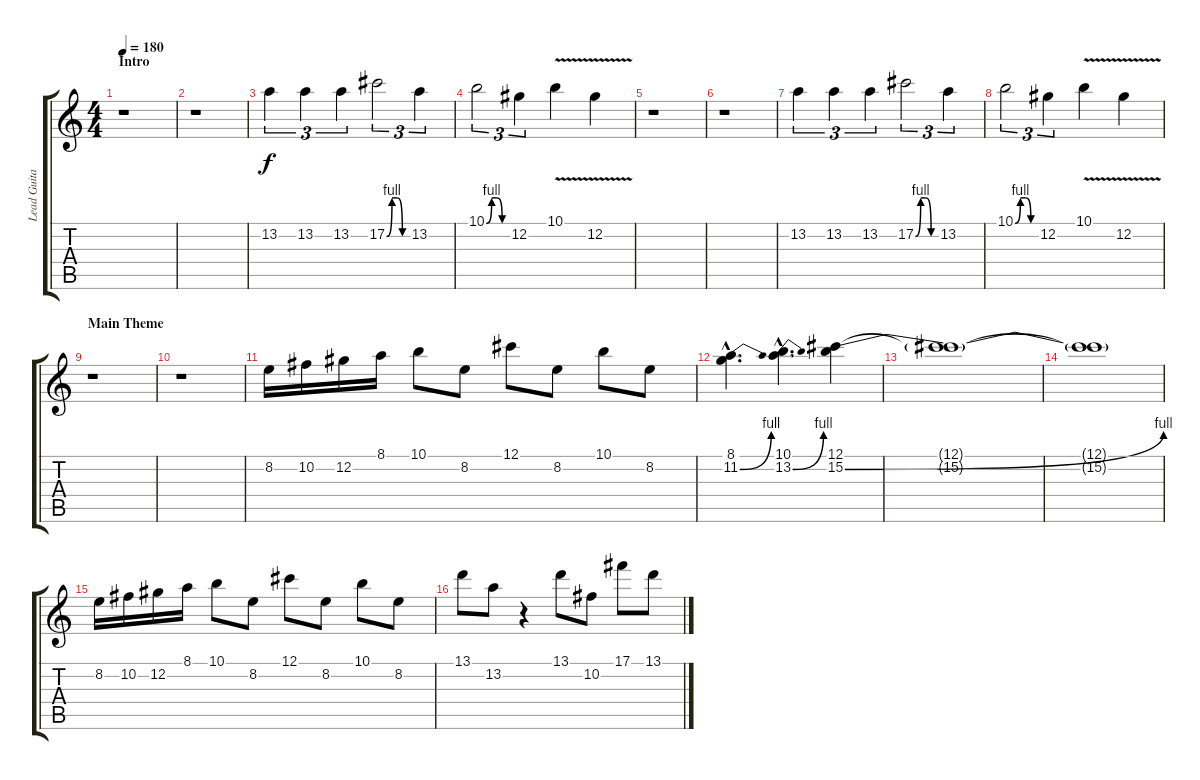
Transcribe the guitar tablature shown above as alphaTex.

\track ("Lead Guitar 2" "Lead Guita") {instrument overdrivenguitar}
\staff {score tabs}
\tuning (Db4 Ab3 E3 B2 Gb2 Db2) {hide}
\ts (4 4)
\section ("" "Intro")
\tempo 180
\clef g2
\ks c
r.1{dy f instrument overdrivenguitar} |
r.1 |
13.2.4{tu (3 2)} 13.2.4{tu (3 2)} 13.2.4{tu (3 2)} 17.2{be (custom 0 0 15 4 30 4 45 0 60 0)}.2{tu (3 2)} 13.2.4{tu (3 2)} |
10.1{be (custom 0 0 15 4 30 4 45 0 60 0)}.2{tu (3 2)} 12.2.4{tu (3 2)} 10.1{v}.4 12.2{v}.4 |
r.1 |
r.1 |
13.2.4{tu (3 2)} 13.2.4{tu (3 2)} 13.2.4{tu (3 2)} 17.2{be (custom 0 0 15 4 30 4 45 0 60 0)}.2{tu (3 2)} 13.2.4{tu (3 2)} |
10.1{be (custom 0 0 15 4 30 4 45 0 60 0)}.2{tu (3 2)} 12.2.4{tu (3 2)} 10.1{v}.4 12.2{v}.4 |
\section ("" "Main Theme")
r.1 |
r.1 |
8.2.16 10.2.16 12.2.16 8.1.16 10.1.8 8.2.8 12.1.8 8.2.8 10.1.8 8.2.8 |
(8.1{hac} 11.2{be (bend 0 0 60 4) hac}).4{d} (10.1{hac} 13.2{be (bend 0 0 60 4) hac}).4{d} (12.1 15.2{be (bend 0 0 60 4)}).4 |
(12.1{t} 15.2{t}).1 |
(12.1{t} 15.2{t}).1 |
8.2.16 10.2.16 12.2.16 8.1.16 10.1.8 8.2.8 12.1.8 8.2.8 10.1.8 8.2.8 |
13.1.8 13.2.8 r.4 13.1.8 10.2.8 17.1.8 13.1.8
